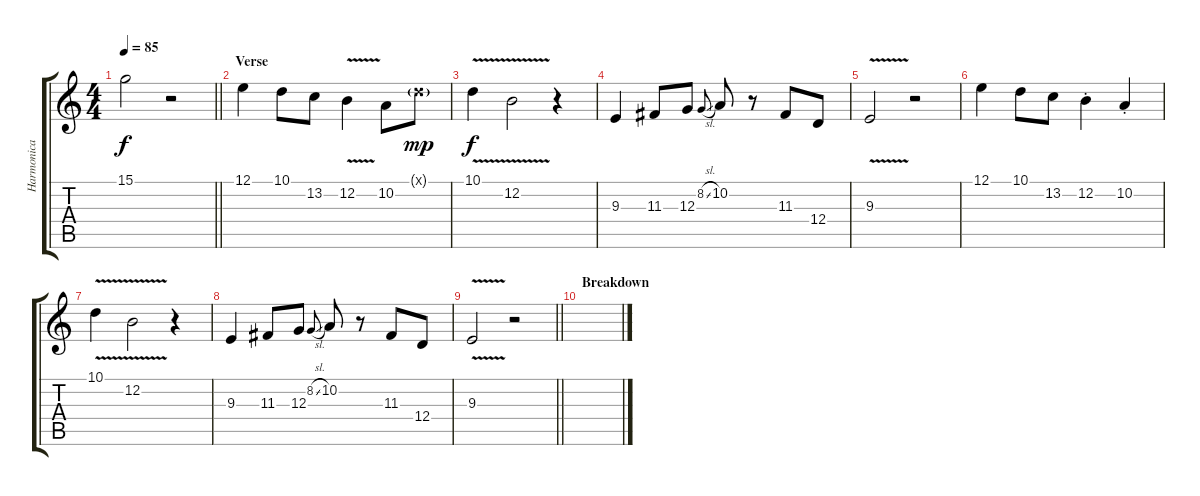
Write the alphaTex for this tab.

\track ("Harmonica" "Harmonica") {instrument harmonica}
\staff {score tabs}
\tuning (E4 B3 G3 D3 A2 E2) {hide}
\ts (4 4)
\tempo 85
\clef g2
\barLineRight lightlight
\ks c
15.1{t}.2{dy f} r.2 |
\section ("" "Verse")
12.1.4 10.1.8 13.2.8 12.2{v}.4 10.2.8 10.1{g x}.8{dy mp} |
10.1{v}.4{dy f} 12.2{v}.2 r.4 |
9.3.4 11.3.8 12.3.8 8.2{sl}.8{gr onbeat} 10.2.8 r.8 11.3.8 12.4.8 |
9.3{v}.2 r.2 |
12.1.4 10.1.8 13.2.8 12.2{st}.4 10.2{st}.4 |
10.1{v}.4 12.2{v}.2 r.4 |
9.3.4 11.3.8 12.3.8 8.2{sl}.8{gr onbeat} 10.2.8 r.8 11.3.8 12.4.8 |
\barLineRight lightlight
9.3{v}.2 r.2 |
\section ("" "Breakdown")
